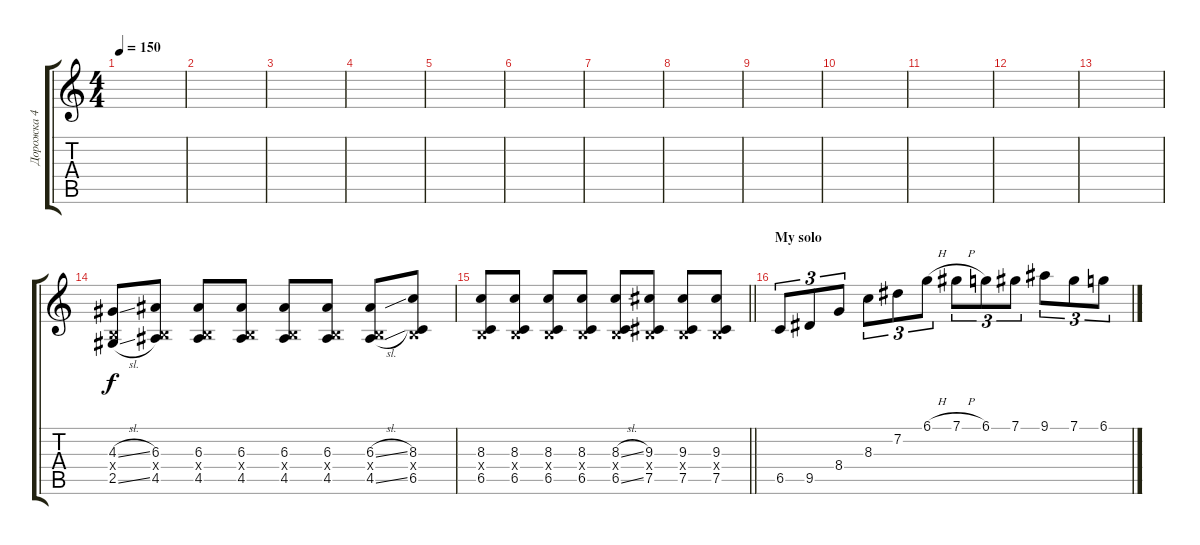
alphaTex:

\track ("Дорожка 4" "Дорожка 4") {instrument distortionguitar}
\staff {score tabs}
\tuning (Db4 Ab3 E3 B2 Gb2 B1) {hide}
\ts (4 4)
\tempo 150
\clef g2
\ks c
|
|
|
|
|
|
|
|
|
|
|
|
|
(4.3{sl} 0.4{x} 2.5{sl}).8 (6.3 0.4{x} 4.5).8 (6.3 0.4{x} 4.5).8 (6.3 0.4{x} 4.5).8 (6.3 0.4{x} 4.5).8 (6.3 0.4{x} 4.5).8 (6.3{sl} 0.4{x} 4.5{sl}).8 (8.3 0.4{x} 6.5).8 |
\barLineRight lightlight
(8.3 0.4{x} 6.5).8 (8.3 0.4{x} 6.5).8 (8.3 0.4{x} 6.5).8 (8.3 0.4{x} 6.5).8 (8.3{sl} 0.4{x} 6.5{sl}).8 (9.3 0.4{x} 7.5).8 (9.3 0.4{x} 7.5).8 (9.3 0.4{x} 7.5).8 |
\section ("" "My solo")
6.5.8{tu (3 2)} 9.5.8{tu (3 2)} 8.4.8{tu (3 2)} 8.3.8{tu (3 2)} 7.2.8{tu (3 2)} 6.1{h}.8{tu (3 2)} 7.1{h}.8{tu (3 2)} 6.1.8{tu (3 2)} 7.1.8{tu (3 2)} 9.1.8{tu (3 2)} 7.1.8{tu (3 2)} 6.1.8{tu (3 2)}
